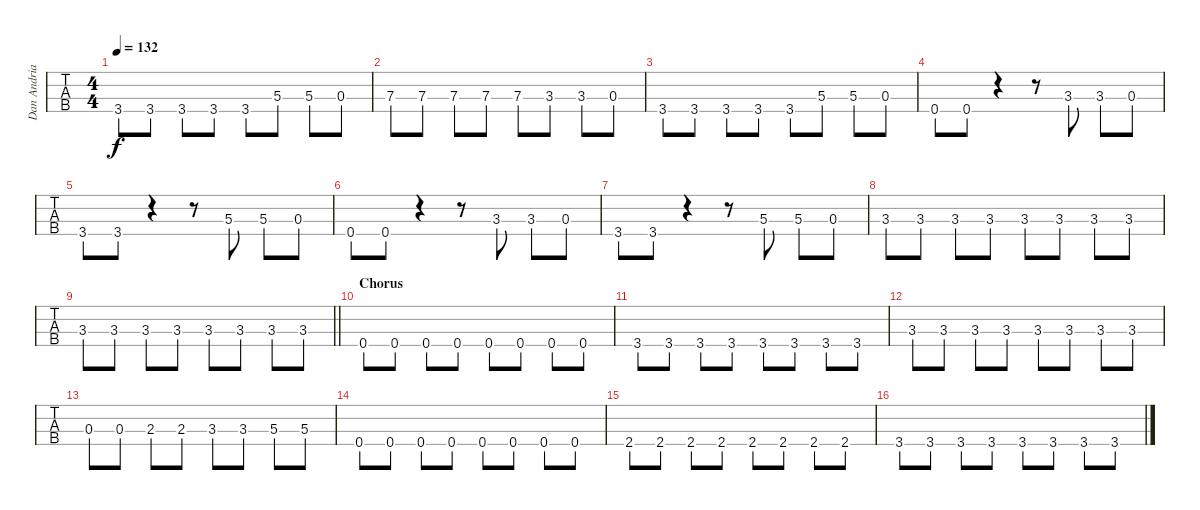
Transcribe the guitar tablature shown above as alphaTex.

\track ("Dan Andriano - Bass" "Dan Andria") {instrument electricbassfinger}
\staff {tabs}
\tuning (G2 D2 A1 E1) {hide}
\ts (4 4)
\tempo 132
\clef f4
\ks g
3.4.8{dy f} 3.4.8 3.4.8 3.4.8 3.4.8 5.3.8 5.3.8 0.3.8 |
7.3.8 7.3.8 7.3.8 7.3.8 7.3.8 3.3.8 3.3.8 0.3.8 |
3.4.8 3.4.8 3.4.8 3.4.8 3.4.8 5.3.8 5.3.8 0.3.8 |
0.4.8 0.4.8 r.4 r.8 3.3.8 3.3.8 0.3.8 |
3.4.8 3.4.8 r.4 r.8 5.3.8 5.3.8 0.3.8 |
0.4.8 0.4.8 r.4 r.8 3.3.8 3.3.8 0.3.8 |
3.4.8 3.4.8 r.4 r.8 5.3.8 5.3.8 0.3.8 |
3.3.8 3.3.8 3.3.8 3.3.8 3.3.8 3.3.8 3.3.8 3.3.8 |
\barLineRight lightlight
3.3.8 3.3.8 3.3.8 3.3.8 3.3.8 3.3.8 3.3.8 3.3.8 |
\section ("" "Chorus")
0.4.8 0.4.8 0.4.8 0.4.8 0.4.8 0.4.8 0.4.8 0.4.8 |
3.4.8 3.4.8 3.4.8 3.4.8 3.4.8 3.4.8 3.4.8 3.4.8 |
3.3.8 3.3.8 3.3.8 3.3.8 3.3.8 3.3.8 3.3.8 3.3.8 |
0.3.8 0.3.8 2.3.8 2.3.8 3.3.8 3.3.8 5.3.8 5.3.8 |
0.4.8 0.4.8 0.4.8 0.4.8 0.4.8 0.4.8 0.4.8 0.4.8 |
2.4.8 2.4.8 2.4.8 2.4.8 2.4.8 2.4.8 2.4.8 2.4.8 |
3.4.8 3.4.8 3.4.8 3.4.8 3.4.8 3.4.8 3.4.8 3.4.8
